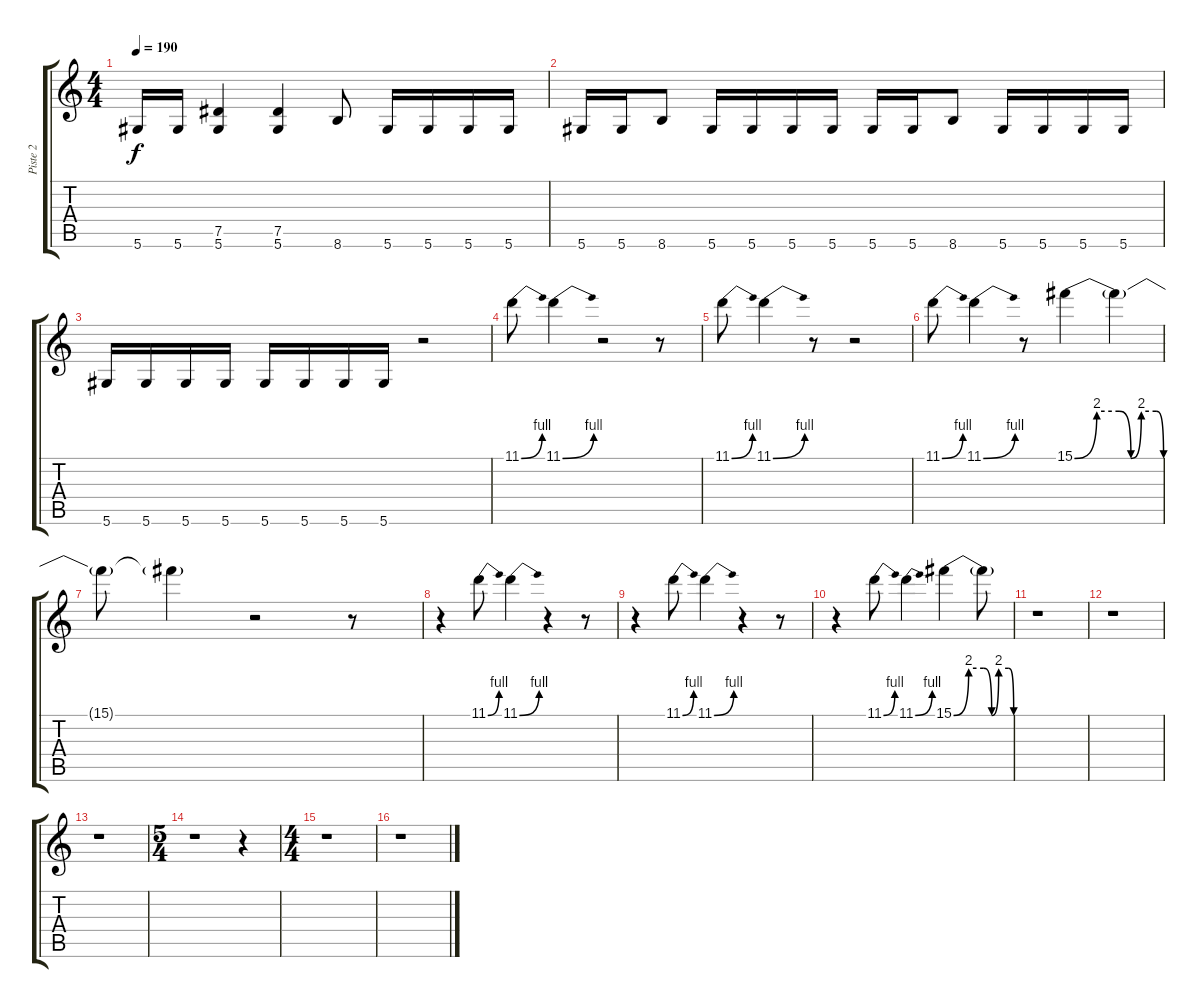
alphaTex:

\track ("Piste 2" "Piste 2") {instrument distortionguitar}
\staff {score tabs}
\tuning (Eb4 Bb3 Gb3 Db3 Ab2 Eb2) {hide}
\ts (4 4)
\tempo 190
\clef g2
\ks c
5.6.16{dy f} 5.6.16 (7.5 5.6).4 (7.5 5.6).4 8.6.8 5.6.16 5.6.16 5.6.16 5.6.16 |
5.6.16 5.6.16 8.6.8 5.6.16 5.6.16 5.6.16 5.6.16 5.6.16 5.6.16 8.6.8 5.6.16 5.6.16 5.6.16 5.6.16 |
5.6.16 5.6.16 5.6.16 5.6.16 5.6.16 5.6.16 5.6.16 5.6.16 r.2 |
11.1{be (bend 0 0 60 4)}.8 11.1{be (bend 0 0 60 4)}.4 r.2 r.8 |
11.1{be (bend 0 0 60 4)}.8 11.1{be (bend 0 0 60 4)}.4 r.8 r.2 |
11.1{be (bend 0 0 60 4)}.8 11.1{be (bend 0 0 60 4)}.4 r.8 15.1{be (custom 0 0 15 8 30 8 38 0 45 8 55 8 60 0)}.4 15.1{t}.4 |
15.1{t}.8 15.1{t}.4 r.2 r.8 |
r.4 11.1{be (bend 0 0 60 4)}.8 11.1{be (bend 0 0 60 4)}.4 r.4 r.8 |
r.4 11.1{be (bend 0 0 60 4)}.8 11.1{be (bend 0 0 60 4)}.4 r.4 r.8 |
r.4 11.1{be (bend 0 0 60 4)}.8 11.1{be (bend 0 0 60 4)}.4 15.1{be (custom 0 0 15 8 30 8 38 0 45 8 55 8 60 0)}.4 15.1{t}.8 |
r.1 |
r.1 |
r.1 |
\ts (5 4)
r.1 r.4 |
\ts (4 4)
r.1 |
r.1
